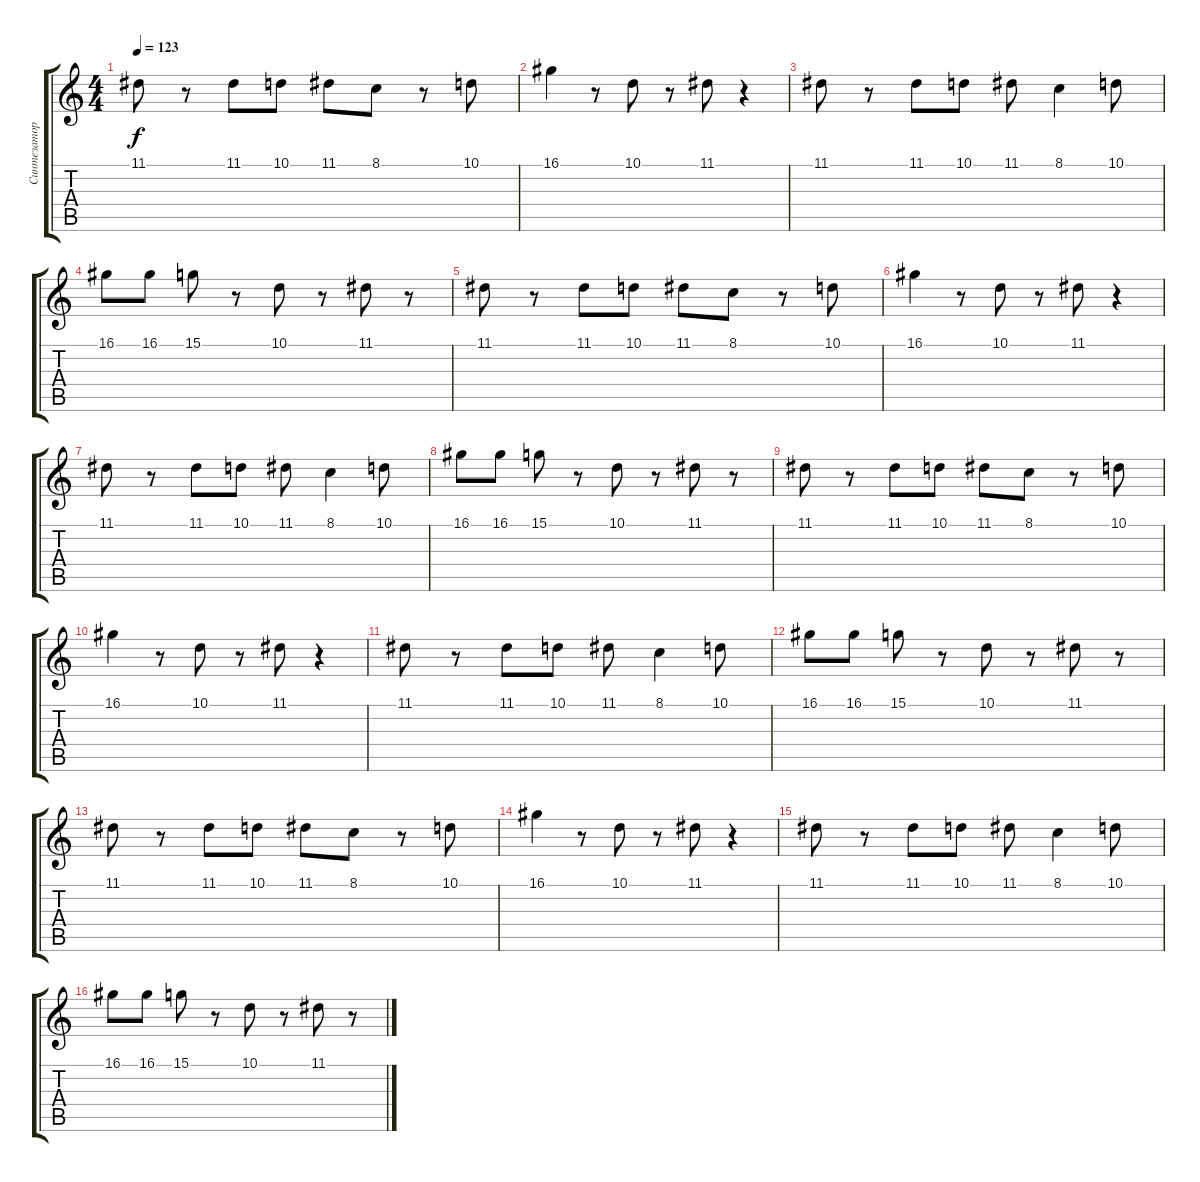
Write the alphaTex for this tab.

\track ("Синтезатор" "Синтезатор") {instrument electricpiano1}
\staff {score tabs}
\tuning (E4 B3 G3 D3 A2 E2) {hide}
\ts (4 4)
\tempo 123
\clef g2
\ks c
11.1.8{dy f} r.8 11.1.8 10.1.8 11.1.8 8.1.8 r.8 10.1.8 |
16.1.4 r.8 10.1.8 r.8 11.1.8 r.4 |
11.1.8 r.8 11.1.8 10.1.8 11.1.8 8.1.4 10.1.8 |
16.1.8 16.1.8 15.1.8 r.8 10.1.8 r.8 11.1.8 r.8 |
11.1.8 r.8 11.1.8 10.1.8 11.1.8 8.1.8 r.8 10.1.8 |
16.1.4 r.8 10.1.8 r.8 11.1.8 r.4 |
11.1.8 r.8 11.1.8 10.1.8 11.1.8 8.1.4 10.1.8 |
16.1.8 16.1.8 15.1.8 r.8 10.1.8 r.8 11.1.8 r.8 |
11.1.8 r.8 11.1.8 10.1.8 11.1.8 8.1.8 r.8 10.1.8 |
16.1.4 r.8 10.1.8 r.8 11.1.8 r.4 |
11.1.8 r.8 11.1.8 10.1.8 11.1.8 8.1.4 10.1.8 |
16.1.8 16.1.8 15.1.8 r.8 10.1.8 r.8 11.1.8 r.8 |
11.1.8 r.8 11.1.8 10.1.8 11.1.8 8.1.8 r.8 10.1.8 |
16.1.4 r.8 10.1.8 r.8 11.1.8 r.4 |
11.1.8 r.8 11.1.8 10.1.8 11.1.8 8.1.4 10.1.8 |
16.1.8 16.1.8 15.1.8 r.8 10.1.8 r.8 11.1.8 r.8
